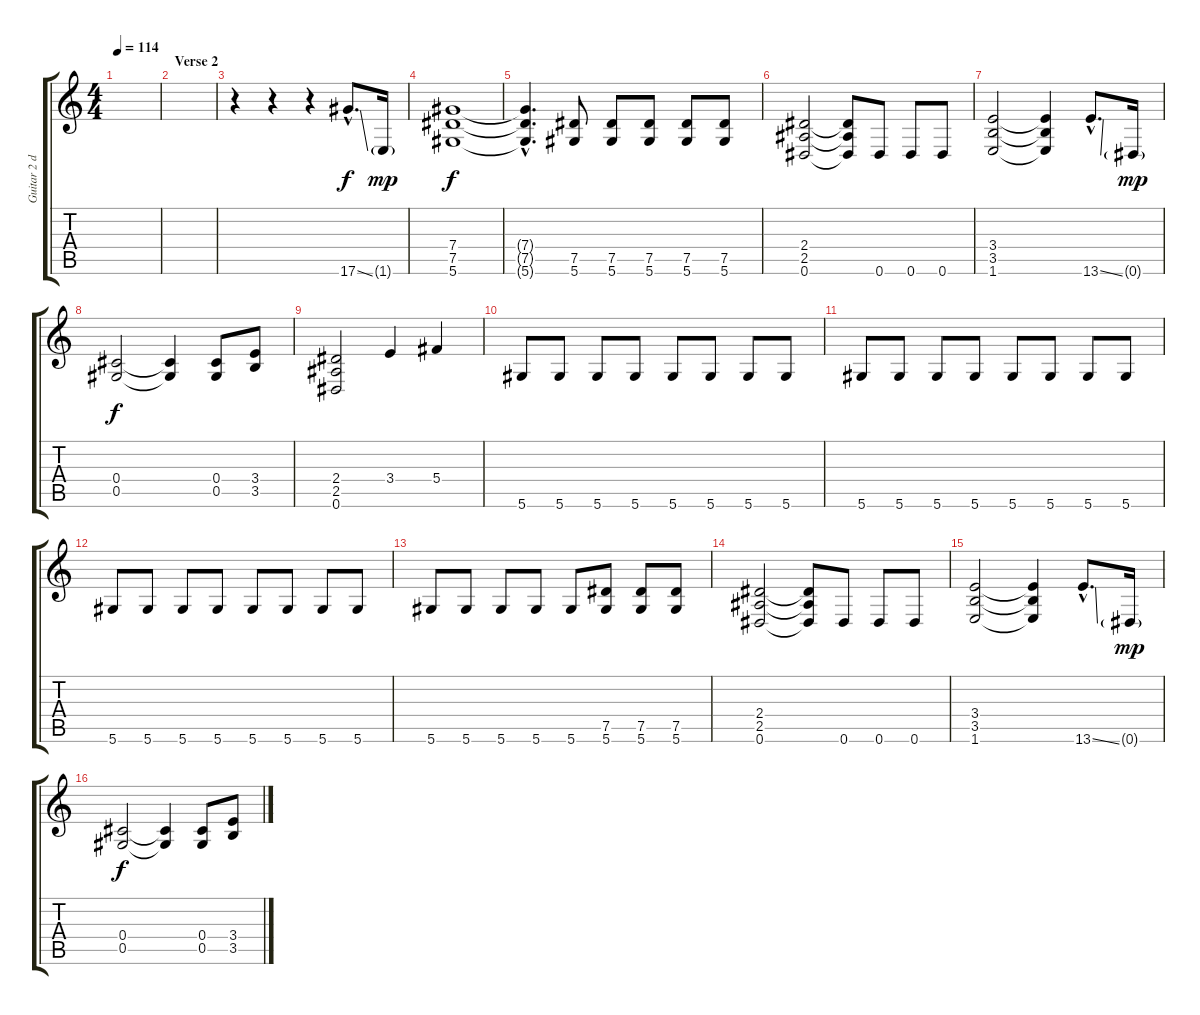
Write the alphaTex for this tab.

\track ("Guitar 2 d" "Guitar 2 d") {instrument distortionguitar}
\staff {score tabs}
\tuning (Eb4 Bb3 Gb3 Db3 Ab2 Eb2) {hide}
\ts (4 4)
\tempo 114
\clef g2
\ks c
|
\section ("" "Verse 2")
|
r.4 r.4 r.4 17.6{ss hac}.8{d} 1.6{g}.16{dy mp} |
(7.4 7.5 5.6).1{dy f} |
(7.4{hac t} 7.5{hac t} 5.6{hac t}).4{d} (7.5 5.6).8 (7.5 5.6).8 (7.5 5.6).8 (7.5 5.6).8 (7.5 5.6).8 |
(2.4 2.5 0.6).2 (2.4{t} 2.5{t} 0.6{t}).8 0.6.8 0.6.8 0.6.8 |
(3.4 3.5 1.6).2 (3.4{t} 3.5{t} 1.6{t}).4 13.6{ss hac}.8{d} 0.6{g}.16{dy mp} |
(0.4 0.5).2{dy f} (0.4{t} 0.5{t}).4 (0.4 0.5).8 (3.4 3.5).8 |
(2.4 2.5 0.6).2 3.4.4 5.4.4 |
5.6.8 5.6.8 5.6.8 5.6.8 5.6.8 5.6.8 5.6.8 5.6.8 |
5.6.8 5.6.8 5.6.8 5.6.8 5.6.8 5.6.8 5.6.8 5.6.8 |
5.6.8 5.6.8 5.6.8 5.6.8 5.6.8 5.6.8 5.6.8 5.6.8 |
5.6.8 5.6.8 5.6.8 5.6.8 5.6.8 (7.5 5.6).8 (7.5 5.6).8 (7.5 5.6).8 |
(2.4 2.5 0.6).2 (2.4{t} 2.5{t} 0.6{t}).8 0.6.8 0.6.8 0.6.8 |
(3.4 3.5 1.6).2 (3.4{t} 3.5{t} 1.6{t}).4 13.6{ss hac}.8{d} 0.6{g}.16{dy mp} |
(0.4 0.5).2{dy f} (0.4{t} 0.5{t}).4 (0.4 0.5).8 (3.4 3.5).8
